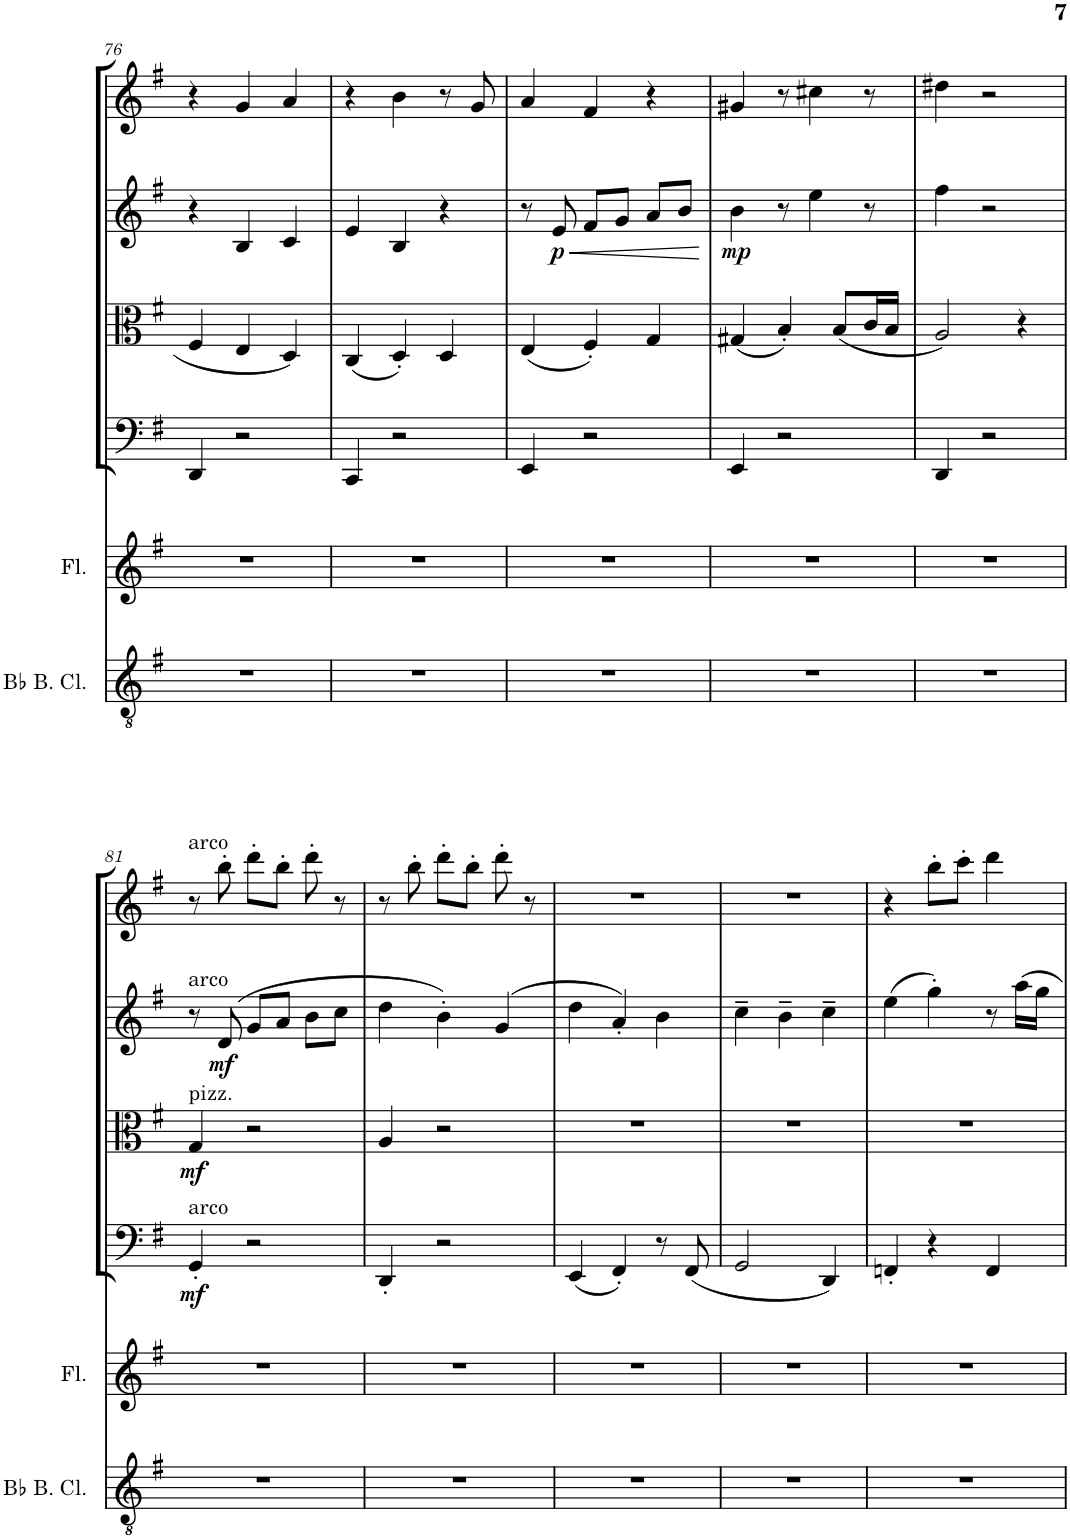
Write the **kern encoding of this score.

**kern	**kern	**kern	**dynam	**kern	**dynam	**kern	**dynam	**kern
*part6	*part5	*part4	*part4	*part3	*part3	*part2	*part2	*part1
*staff6	*staff5	*staff4	*staff4	*staff3	*staff3	*staff2	*staff2	*staff1
*I"Bb Bass Clarinet	*I"Flute	*I"Violoncello	*	*I"Viola	*	*I"Violin II	*	*I"Violin I
*I'Bb B. Cl.	*I'Fl.	*I'Vc	*	*I'Vla	*	*I'Vln	*	*I'Vln
!!LO:PB:g=z
*clefGv2	*clefG2	*clefF4	*	*clefC3	*	*clefG2	*	*clefG2
*ITrd8c14	*	*	*	*	*	*	*	*
*k[f#]	*k[f#]	*k[f#]	*	*k[f#]	*	*k[f#]	*	*k[f#]
*M3/4	*M3/4	*M3/4	*	*M3/4	*	*M3/4	*	*M3/4
=76	=76	=76	=76	=76	=76	=76	=76	=76
2.r	2.r	4DD/	.	4F#/	.	4r	.	4r
.	.	2r	.	4E/	.	4B/	.	4g/
.	.	.	.	4D/	.	4c/	.	4a/
=77	=77	=77	=77	=77	=77	=77	=77	=77
2.r	2.r	4CC/	.	(4C/	.	4e/	.	4r
.	.	2r	.	4D'/)	.	4B/	.	4b\
.	.	.	.	4D/	.	4r	.	8r
.	.	.	.	.	.	.	.	8g/
=78	=78	=78	=78	=78	=78	=78	=78	=78
2.r	2.r	4EE/	.	(4E/	.	8r	.	4a/
!	!	!	!	!	!	!	!LO:HP:b	!
!	!	!	!	!	!	!	!LO:DY:n=1:b	!
.	.	.	.	.	.	8e/	< p	.
.	.	2r	.	4F#'/)	.	8f#/L	.	4f#/
.	.	.	.	.	.	8g/J	.	.
.	.	.	.	4G/	.	8a/L	.	4r
.	.	.	.	.	.	8b/J	.	.
.	.	.	.	.	.	.	[	.
=79	=79	=79	=79	=79	=79	=79	=79	=79
!	!	!	!	!	!	!	!LO:DY:b	!
2.r	2.r	4EE/	.	(4G#X/	.	4b\	mp	4g#X/
.	.	2r	.	4B'/)	.	8r	.	8r
.	.	.	.	.	.	4ee\	.	4cc#X\
.	.	.	.	(8B/L	.	.	.	.
.	.	.	.	16c/L	.	8r	.	8r
.	.	.	.	16B/JJ	.	.	.	.
=80	=80	=80	=80	=80	=80	=80	=80	=80
2.r	2.r	4DD/	.	2A/)	.	4ff#\	.	4dd#X\
.	.	2r	.	.	.	2r	.	2r
.	.	.	.	4r	.	.	.	.
!!LO:LB:g=z
=81	=81	=81	=81	=81	=81	=81	=81	=81
!	!	!	!	!	!	!	!	!LO:TX:a:t=arco
!	!	!	!	!	!	!LO:TX:a:t=arco	!	!
!	!	!	!	!LO:TX:a:t=pizz.	!	!	!	!
!	!	!LO:TX:a:t=arco	!	!	!	!	!	!
!	!	!	!LO:DY:b	!	!LO:DY:b	!	!	!
2.r	2.r	4GG'/	mf	4G/	mf	8r	.	8r
!	!	!	!	!	!	!	!LO:DY:b	!
.	.	.	.	.	.	(8d/	mf	8bb'\
.	.	2r	.	2r	.	8g/L	.	8ddd'\L
.	.	.	.	.	.	8a/J	.	8bb'\J
.	.	.	.	.	.	8b\L	.	8ddd'\
.	.	.	.	.	.	8cc\J	.	8r
=82	=82	=82	=82	=82	=82	=82	=82	=82
2.r	2.r	4DD'/	.	4A/	.	4dd\	.	8r
.	.	.	.	.	.	.	.	8bb'\
.	.	2r	.	2r	.	4b'\)	.	8ddd'\L
.	.	.	.	.	.	.	.	8bb'\J
.	.	.	.	.	.	(4g/	.	8ddd'\
.	.	.	.	.	.	.	.	8r
=83	=83	=83	=83	=83	=83	=83	=83	=83
2.r	2.r	(4EE/	.	2.r	.	4dd\	.	2.r
.	.	4FF#'/)	.	.	.	4a'/)	.	.
.	.	8r	.	.	.	4b\	.	.
.	.	(8FF#/	.	.	.	.	.	.
=84	=84	=84	=84	=84	=84	=84	=84	=84
2.r	2.r	2GG/	.	2.r	.	4cc~\	.	2.r
.	.	.	.	.	.	4b~\	.	.
.	.	4DD/)	.	.	.	4cc~\	.	.
=85	=85	=85	=85	=85	=85	=85	=85	=85
2.r	2.r	4FFn'/	.	2.r	.	(4ee\	.	4r
.	.	4r	.	.	.	4gg'\)	.	8bb'\L
.	.	.	.	.	.	.	.	8ccc'\J
.	.	4FF/	.	.	.	8r	.	4ddd\
.	.	.	.	.	.	16aa\LL	.	.
.	.	.	.	.	.	16gg\JJ	.	.
=	=	=	=	=	=	=	=	=
*-	*-	*-	*-	*-	*-	*-	*-	*-
